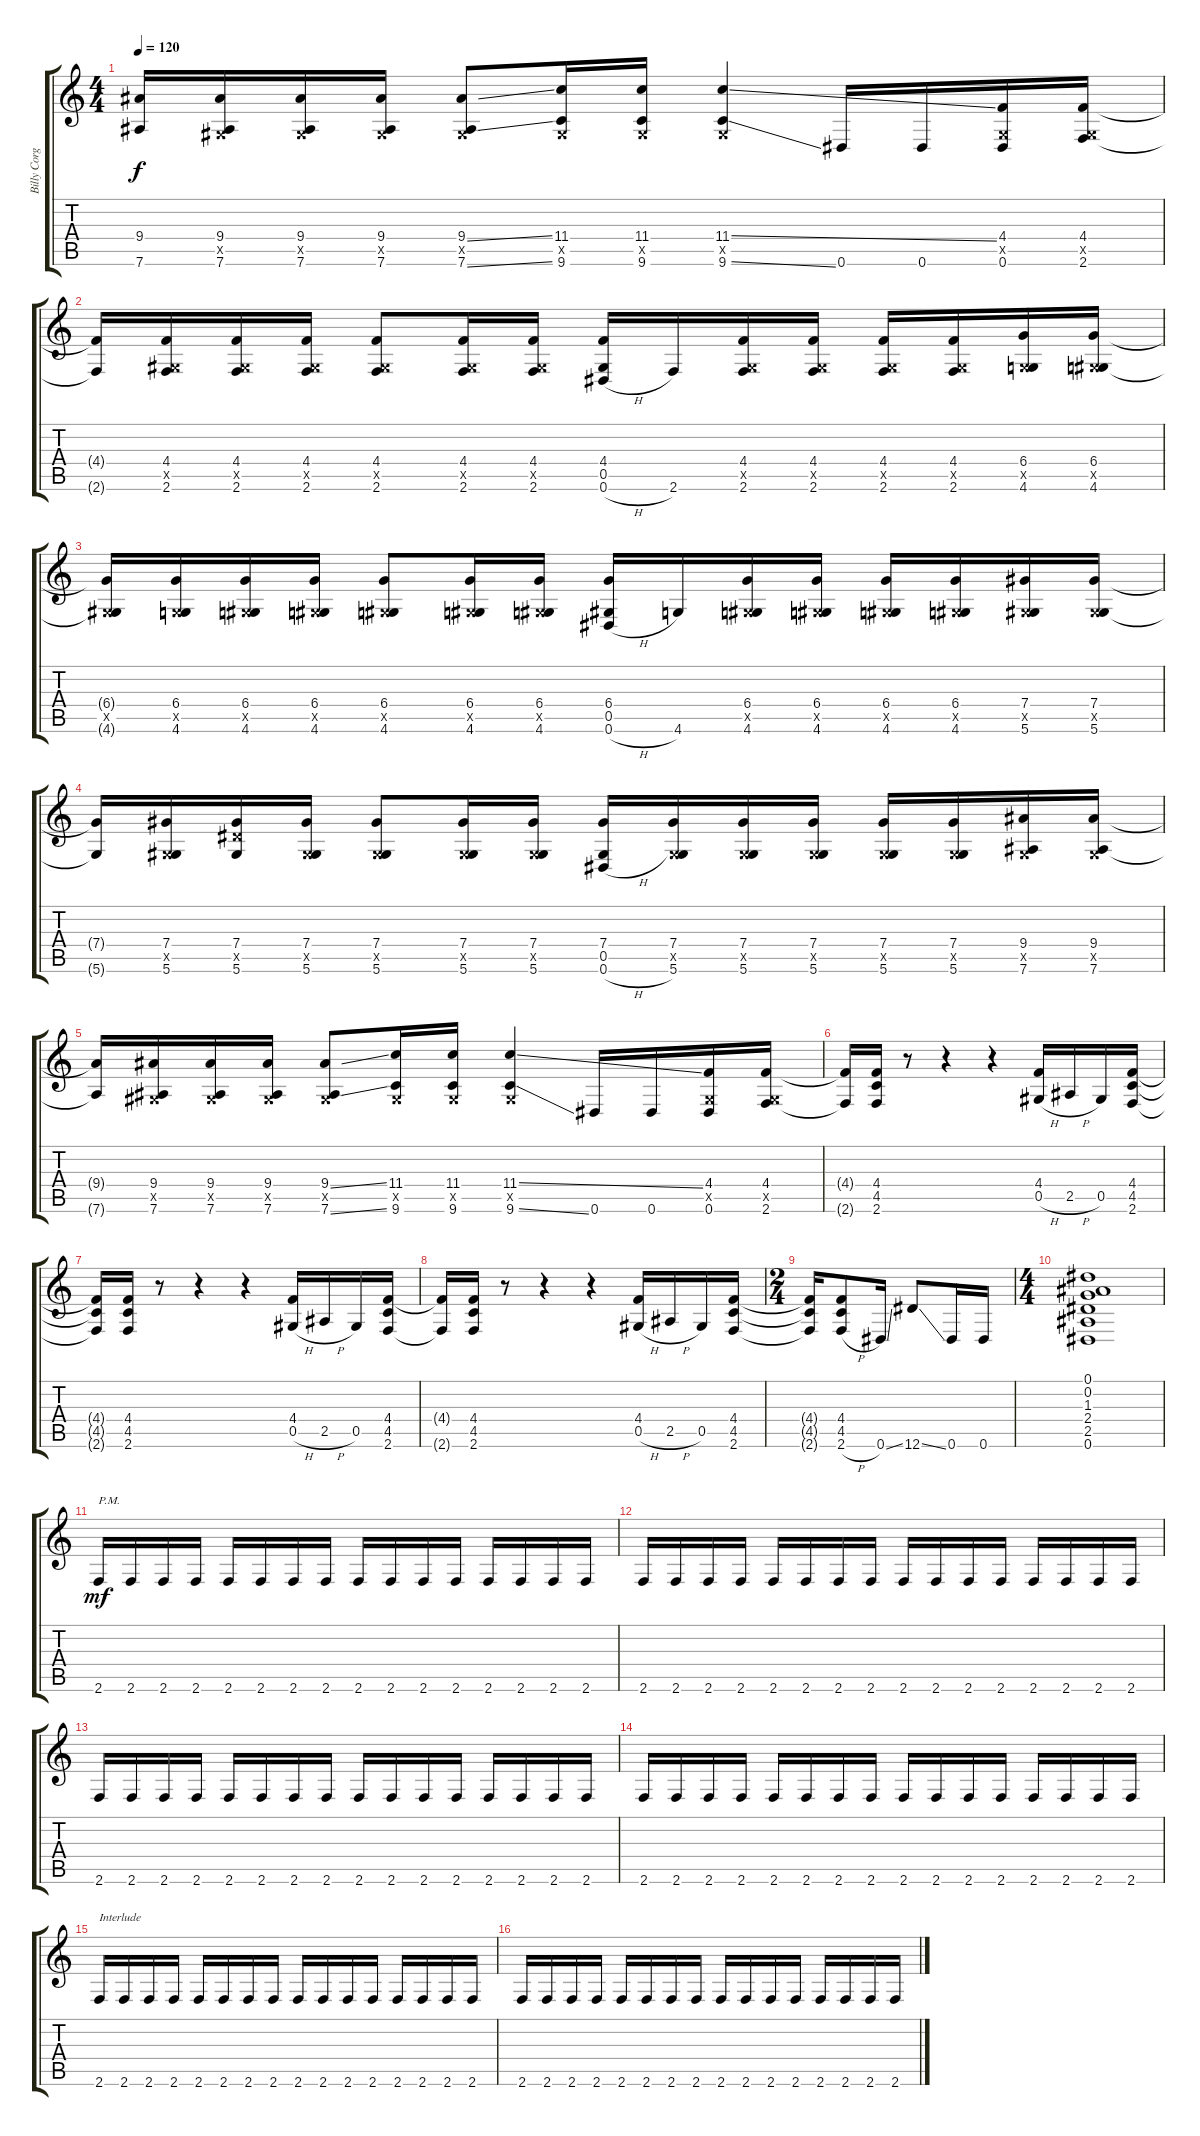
\track ("Billy Corgan 1" "Billy Corg") {instrument distortionguitar}
\staff {score tabs}
\tuning (Eb4 Bb3 Gb3 Db3 Ab2 Eb2) {hide}
\ts (4 4)
\tempo 120
\clef g2
\ks c
(9.4{t} 7.6{t}).16{dy f} (9.4 0.5{x} 7.6).16 (9.4 0.5{x} 7.6).16 (9.4 0.5{x} 7.6).16 (9.4{ss} 0.5{x} 7.6{ss}).8 (11.4 0.5{x} 9.6).16 (11.4 0.5{x} 9.6).16 (11.4{ss} 0.5{x} 9.6{ss}).4 0.6.16 0.6.16 (4.4 0.5{x} 0.6).16 (4.4 0.5{x} 2.6).16 |
(4.4{t} 2.6{t}).16 (4.4 0.5{x} 2.6).16 (4.4 0.5{x} 2.6).16 (4.4 0.5{x} 2.6).16 (4.4 0.5{x} 2.6).8 (4.4 0.5{x} 2.6).16 (4.4 0.5{x} 2.6).16 (4.4 0.5 0.6{h}).16 2.6.16 (4.4 0.5{x} 2.6).16 (4.4 0.5{x} 2.6).16 (4.4 0.5{x} 2.6).16 (4.4 0.5{x} 2.6).16 (6.4 0.5{x} 4.6).16 (6.4 0.5{x} 4.6).16 |
(6.4{t} 0.5{x} 4.6{t}).16 (6.4 0.5{x} 4.6).16 (6.4 0.5{x} 4.6).16 (6.4 0.5{x} 4.6).16 (6.4 0.5{x} 4.6).8 (6.4 0.5{x} 4.6).16 (6.4 0.5{x} 4.6).16 (6.4 0.5 0.6{h}).16 4.6.16 (6.4 0.5{x} 4.6).16 (6.4 0.5{x} 4.6).16 (6.4 0.5{x} 4.6).16 (6.4 0.5{x} 4.6).16 (7.4 0.5{x} 5.6).16 (7.4 0.5{x} 5.6).16 |
(7.4{t} 5.6{t}).16 (7.4 0.5{x} 5.6).16 (7.4 7.5{x} 5.6).16 (7.4 0.5{x} 5.6).16 (7.4 0.5{x} 5.6).8 (7.4 0.5{x} 5.6).16 (7.4 0.5{x} 5.6).16 (7.4 0.5 0.6{h}).16 (7.4 0.5{x} 5.6).16 (7.4 0.5{x} 5.6).16 (7.4 0.5{x} 5.6).16 (7.4 0.5{x} 5.6).16 (7.4 0.5{x} 5.6).16 (9.4 0.5{x} 7.6).16 (9.4 0.5{x} 7.6).16 |
(9.4{t} 7.6{t}).16 (9.4 0.5{x} 7.6).16 (9.4 0.5{x} 7.6).16 (9.4 0.5{x} 7.6).16 (9.4{ss} 0.5{x} 7.6{ss}).8 (11.4 0.5{x} 9.6).16 (11.4 0.5{x} 9.6).16 (11.4{ss} 0.5{x} 9.6{ss}).4 0.6.16 0.6.16 (4.4 0.5{x} 0.6).16 (4.4 0.5{x} 2.6).16 |
(4.4{t} 2.6{t}).16 (4.4 4.5 2.6).16 r.8 r.4 r.4 (4.4 0.5{h}).16 2.5{h}.16 0.5.16 (4.4 4.5 2.6).16 |
(4.4{t} 4.5{t} 2.6{t}).16 (4.4 4.5 2.6).16 r.8 r.4 r.4 (4.4 0.5{h}).16 2.5{h}.16 0.5.16 (4.4 4.5 2.6).16 |
(4.4{t} 2.6{t}).16 (4.4 4.5 2.6).16 r.8 r.4 r.4 (4.4 0.5{h}).16 2.5{h}.16 0.5.16 (4.4 4.5 2.6).16 |
\ts (2 4)
(4.4{t} 4.5{t} 2.6{t}).16 (4.4 4.5 2.6{h}).8 0.6{ss}.16 12.6{ss}.8 0.6.16 0.6.16 |
\ts (4 4)
(0.1 0.2 1.3 2.4 2.5 0.6).1 |
2.6.16{txt "P.M." dy mf volume 9} 2.6.16 2.6.16 2.6.16 2.6.16 2.6.16 2.6.16 2.6.16 2.6.16 2.6.16 2.6.16 2.6.16 2.6.16 2.6.16 2.6.16 2.6.16 |
2.6.16 2.6.16 2.6.16 2.6.16 2.6.16 2.6.16 2.6.16 2.6.16 2.6.16 2.6.16 2.6.16 2.6.16 2.6.16 2.6.16 2.6.16 2.6.16 |
2.6.16 2.6.16 2.6.16 2.6.16 2.6.16 2.6.16 2.6.16 2.6.16 2.6.16 2.6.16 2.6.16 2.6.16 2.6.16 2.6.16 2.6.16 2.6.16 |
2.6.16 2.6.16 2.6.16 2.6.16 2.6.16 2.6.16 2.6.16 2.6.16 2.6.16 2.6.16 2.6.16 2.6.16 2.6.16 2.6.16 2.6.16 2.6.16 |
2.6.16{txt "Interlude"} 2.6.16 2.6.16 2.6.16 2.6.16 2.6.16 2.6.16 2.6.16 2.6.16 2.6.16 2.6.16 2.6.16 2.6.16 2.6.16 2.6.16 2.6.16 |
2.6.16 2.6.16 2.6.16 2.6.16 2.6.16 2.6.16 2.6.16 2.6.16 2.6.16 2.6.16 2.6.16 2.6.16 2.6.16 2.6.16 2.6.16 2.6.16
